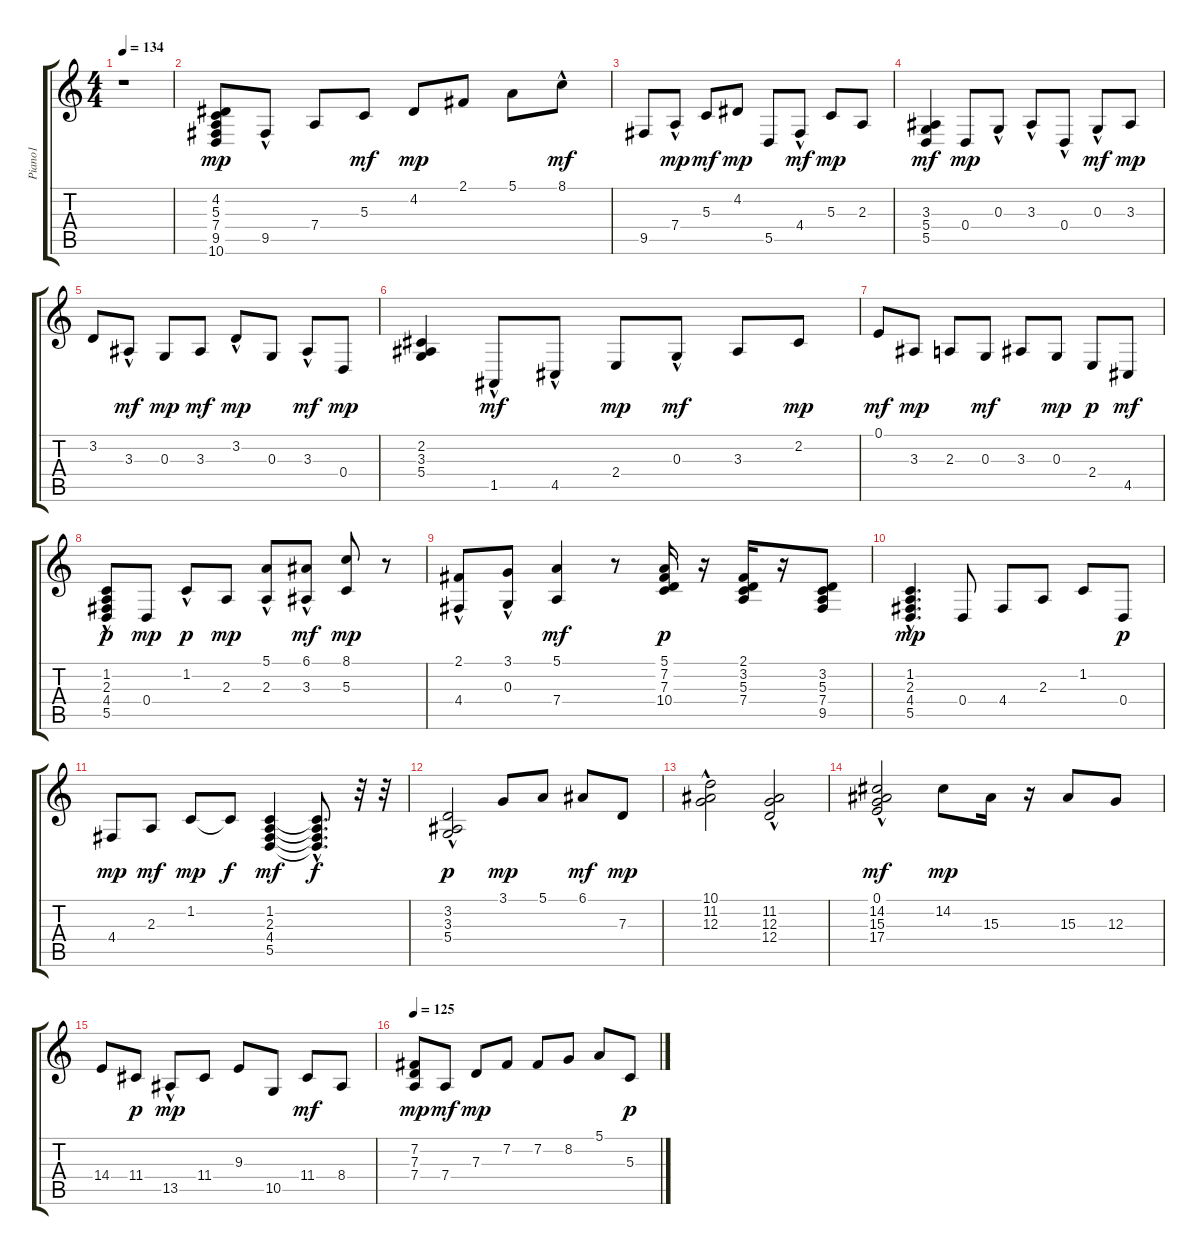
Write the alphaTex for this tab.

\track ("Piano1" "Piano1") {instrument brightacousticpiano}
\staff {score tabs}
\tuning (E4 B3 G3 D3 A2 E2) {hide}
\ts (4 4)
\tempo 134
\clef g2
\ks c
r.1{dy mp instrument brightacousticpiano} |
(4.2 5.3 7.4 9.5 10.6).8 9.5{hac}.8 7.4.8 5.3.8{dy mf} 4.2.8{dy mp} 2.1.8 5.1.8 8.1{hac}.8{dy mf} |
9.5.8 7.4{hac}.8{dy mp} 5.3.8{dy mf} 4.2.8{dy mp} 5.5.8 4.4{hac}.8{dy mf} 5.3.8{dy mp} 2.3.8 |
(3.3 5.4 5.5).4{dy mf} 0.4.8{dy mp} 0.3{hac}.8 3.3{hac}.8 0.4{hac}.8 0.3{hac}.8{dy mf} 3.3.8{dy mp} |
3.2.8 3.3{hac}.8{dy mf} 0.3.8{dy mp} 3.3.8{dy mf} 3.2{hac}.8{dy mp} 0.3.8 3.3{hac}.8{dy mf} 0.4.8{dy mp} |
(2.2 3.3 5.4).4 1.5{hac}.8{dy mf} 4.5{hac}.8 2.4.8{dy mp} 0.3{hac}.8{dy mf} 3.3.8 2.2.8{dy mp} |
0.1.8{dy mf} 3.3.8{dy mp} 2.3.8 0.3.8{dy mf} 3.3.8 0.3.8{dy mp} 2.4.8{dy p} 4.5.8{dy mf} |
(1.2{hac} 2.3{hac} 4.4{hac} 5.5).8{dy p} 0.4.8{dy mp} 1.2{hac}.8{dy p} 2.3.8{dy mp} (5.1 2.3{hac}).8 (6.1{hac} 3.3{hac}).8{dy mf} (8.1 5.3).8{dy mp} r.8 |
(2.1 4.4{hac}).8 (3.1{hac} 0.3{hac}).8 (5.1 7.4).4{dy mf} r.8 (5.1 7.2 7.3 10.4).16{dy p} r.16 (2.1 3.2 5.3 7.4).16 r.16 (3.2 5.3 7.4 9.5).8 |
(1.2 2.3{hac} 4.4{hac} 5.5).4{d dy mp} 0.4.8 4.4.8 2.3.8 1.2.8 0.4.8{dy p} |
4.4.8{dy mp} 2.3.8{dy mf} 1.2.8{dy mp} 1.2{t}.8{dy f} (1.2 2.3 4.4 5.5).4{dy mf} (1.2{t} 2.3{hac t} 4.4{hac t} 5.5{t}).8{d dy f} r.32 r.32 |
(3.2 3.3 5.4{hac}).2{dy p} 3.1.8{dy mp} 5.1.8 6.1.8{dy mf} 7.3.8{dy mp} |
(10.1{hac} 11.2{hac} 12.3).2 (11.2 12.3 12.4{hac}).2 |
(0.1 14.2{hac} 15.3 17.4).2{dy mf} 14.2.8{dy mp} 15.3.16 r.16 15.3.8 12.3.8 |
14.4.8 11.4.8{dy p} 13.5{hac}.8{dy mp} 11.4.8 9.3.8 10.5.8 11.4.8{dy mf} 8.4.8 |
\tempo 125
(7.2 7.3 7.4).8{dy mp} 7.4.8{dy mf} 7.3.8{dy mp} 7.2.8 7.2.8 8.2.8 5.1.8 5.3.8{dy p}
